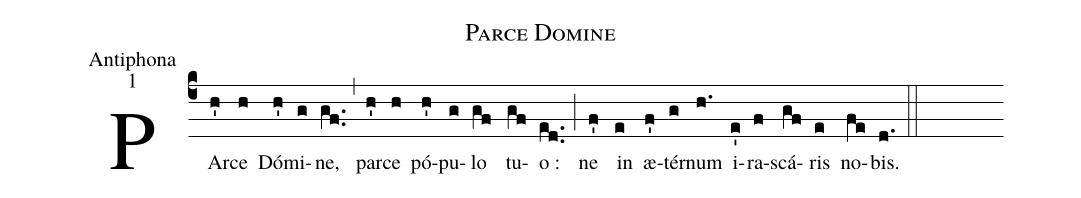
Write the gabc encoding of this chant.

name:Parce Domine;
office-part:Antiphona;
mode:1;
%%
(c4) PAr(h')ce(h) Dó(h')mi(g)ne,(gf..) (,)
par(h')ce(h) pó(h')pu(g)lo(gf) tu(gf)o :(ed..) (;)
ne(f') in(e) æ(f')tér(g)num(h.) i(e')ra(f)scá(gf)ris(e) no(fe)bis.(d.) (::)
%<i>Repetitur :</i>( ) Parce Dómine.( Z-)
